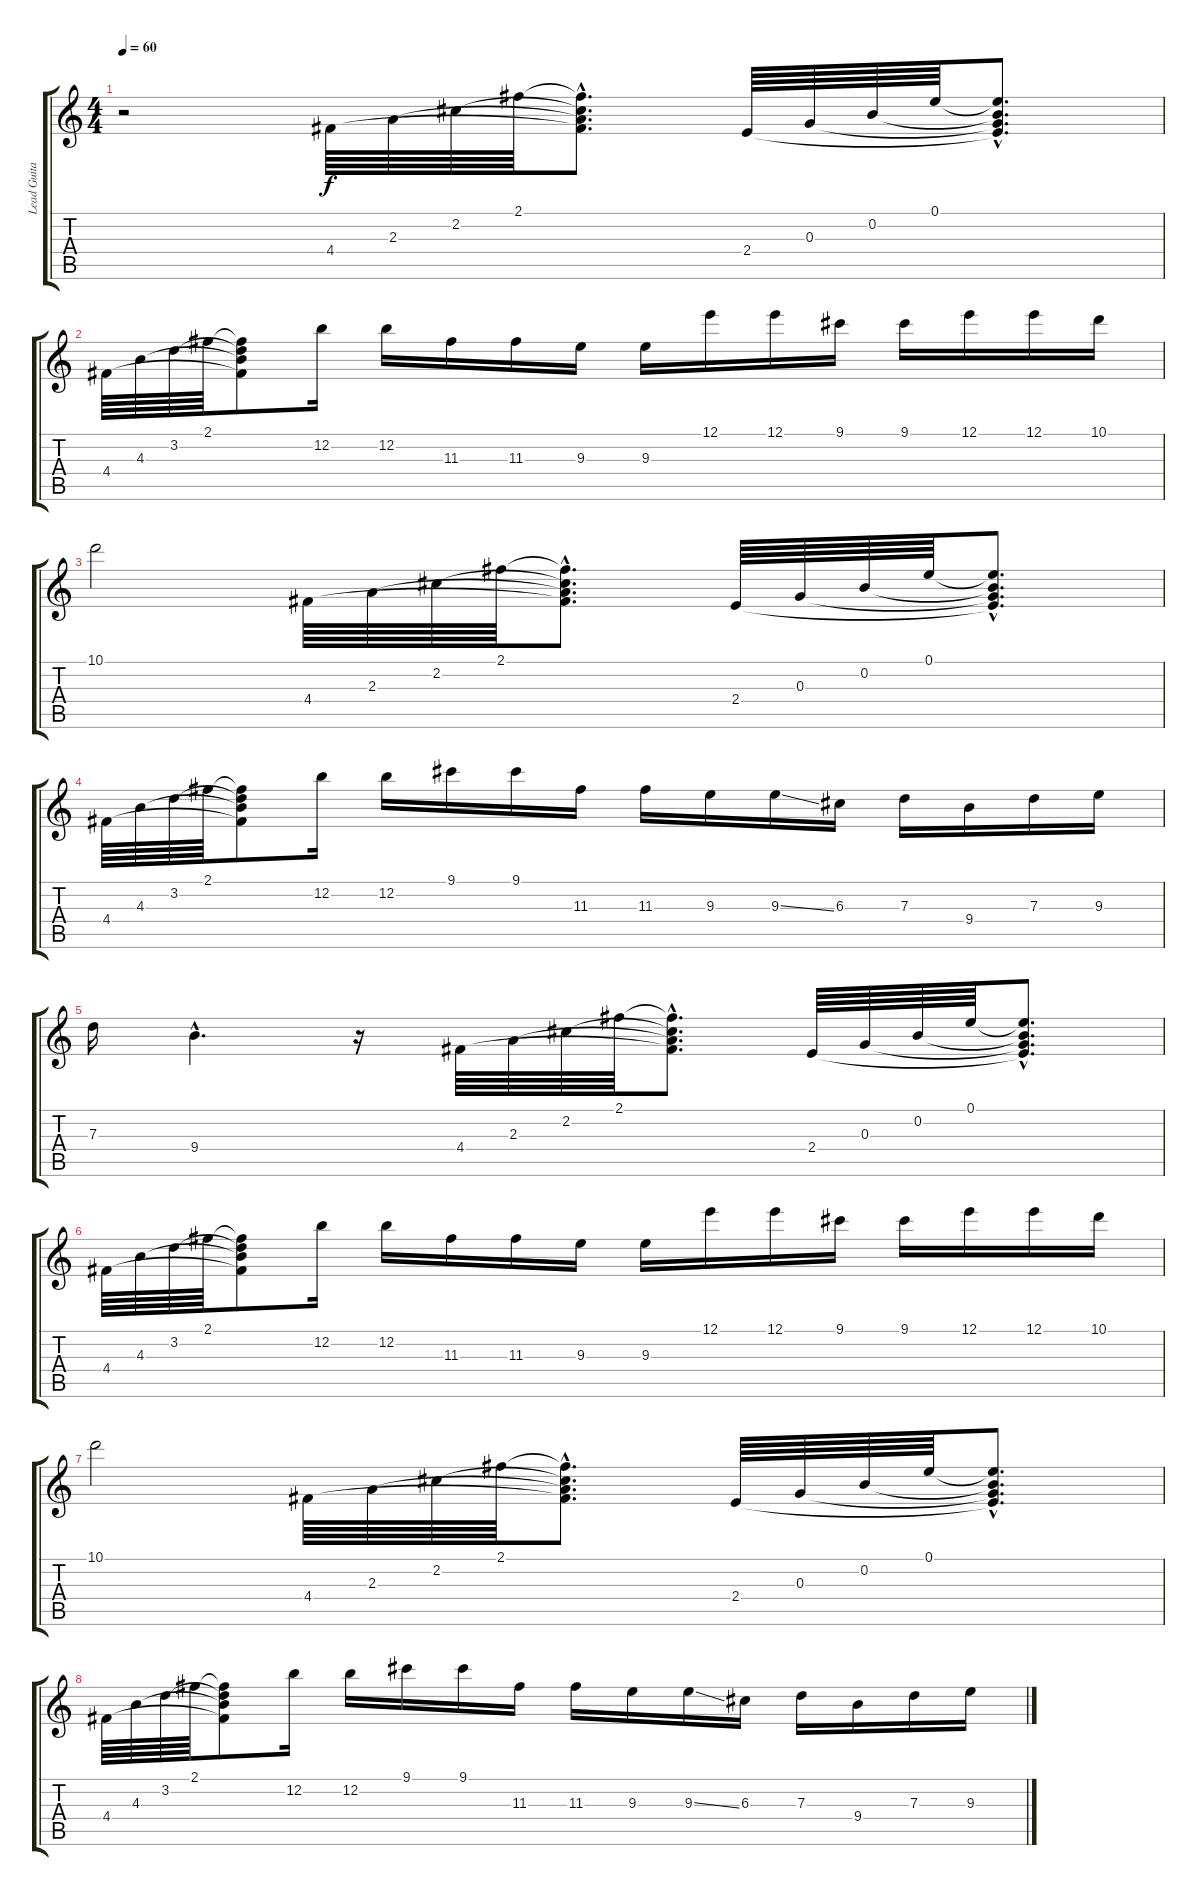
\track ("Lead Guitar" "Lead Guita") {instrument electricguitarjazz}
\staff {score tabs}
\tuning (E4 B3 G3 D3 A2 E2) {hide}
\ts (4 4)
\tempo 60
\clef g2
\ks c
r.2{dy f instrument electricguitarjazz} 4.4.64 2.3.64 2.2.64 2.1.64 (2.1{hac t} 2.2{hac t} 2.3{hac t} 4.4{hac t}).8{d} 2.4.64 0.3.64 0.2.64 0.1.64 (0.1{hac t} 0.2{hac t} 0.3{hac t} 2.4{hac t}).8{d} |
4.4.64 4.3.64 3.2.64 2.1.64 (2.1{t} 3.2{t} 4.3{t} 4.4{t}).8 12.2.16 12.2.16 11.3.16 11.3.16 9.3.16 9.3.16 12.1.16 12.1.16 9.1.16 9.1.16 12.1.16 12.1.16 10.1.16 |
10.1.2 4.4.64 2.3.64 2.2.64 2.1.64 (2.1{hac t} 2.2{hac t} 2.3{hac t} 4.4{hac t}).8{d} 2.4.64 0.3.64 0.2.64 0.1.64 (0.1{hac t} 0.2{hac t} 0.3{hac t} 2.4{hac t}).8{d} |
4.4.64 4.3.64 3.2.64 2.1.64 (2.1{t} 3.2{t} 4.3{t} 4.4{t}).8 12.2.16 12.2.16 9.1.16 9.1.16 11.3.16 11.3.16 9.3.16 9.3{ss}.16 6.3.16 7.3.16 9.4.16 7.3.16 9.3.16 |
7.3.16 9.4{hac}.4{d} r.16 4.4.64 2.3.64 2.2.64 2.1.64 (2.1{hac t} 2.2{hac t} 2.3{hac t} 4.4{hac t}).8{d} 2.4.64 0.3.64 0.2.64 0.1.64 (0.1{hac t} 0.2{hac t} 0.3{hac t} 2.4{hac t}).8{d} |
4.4.64 4.3.64 3.2.64 2.1.64 (2.1{t} 3.2{t} 4.3{t} 4.4{t}).8 12.2.16 12.2.16 11.3.16 11.3.16 9.3.16 9.3.16 12.1.16 12.1.16 9.1.16 9.1.16 12.1.16 12.1.16 10.1.16 |
10.1.2 4.4.64 2.3.64 2.2.64 2.1.64 (2.1{hac t} 2.2{hac t} 2.3{hac t} 4.4{hac t}).8{d} 2.4.64 0.3.64 0.2.64 0.1.64 (0.1{hac t} 0.2{hac t} 0.3{hac t} 2.4{hac t}).8{d} |
4.4.64 4.3.64 3.2.64 2.1.64 (2.1{t} 3.2{t} 4.3{t} 4.4{t}).8 12.2.16 12.2.16 9.1.16 9.1.16 11.3.16 11.3.16 9.3.16 9.3{ss}.16 6.3.16 7.3.16 9.4.16 7.3.16 9.3{ss}.16
